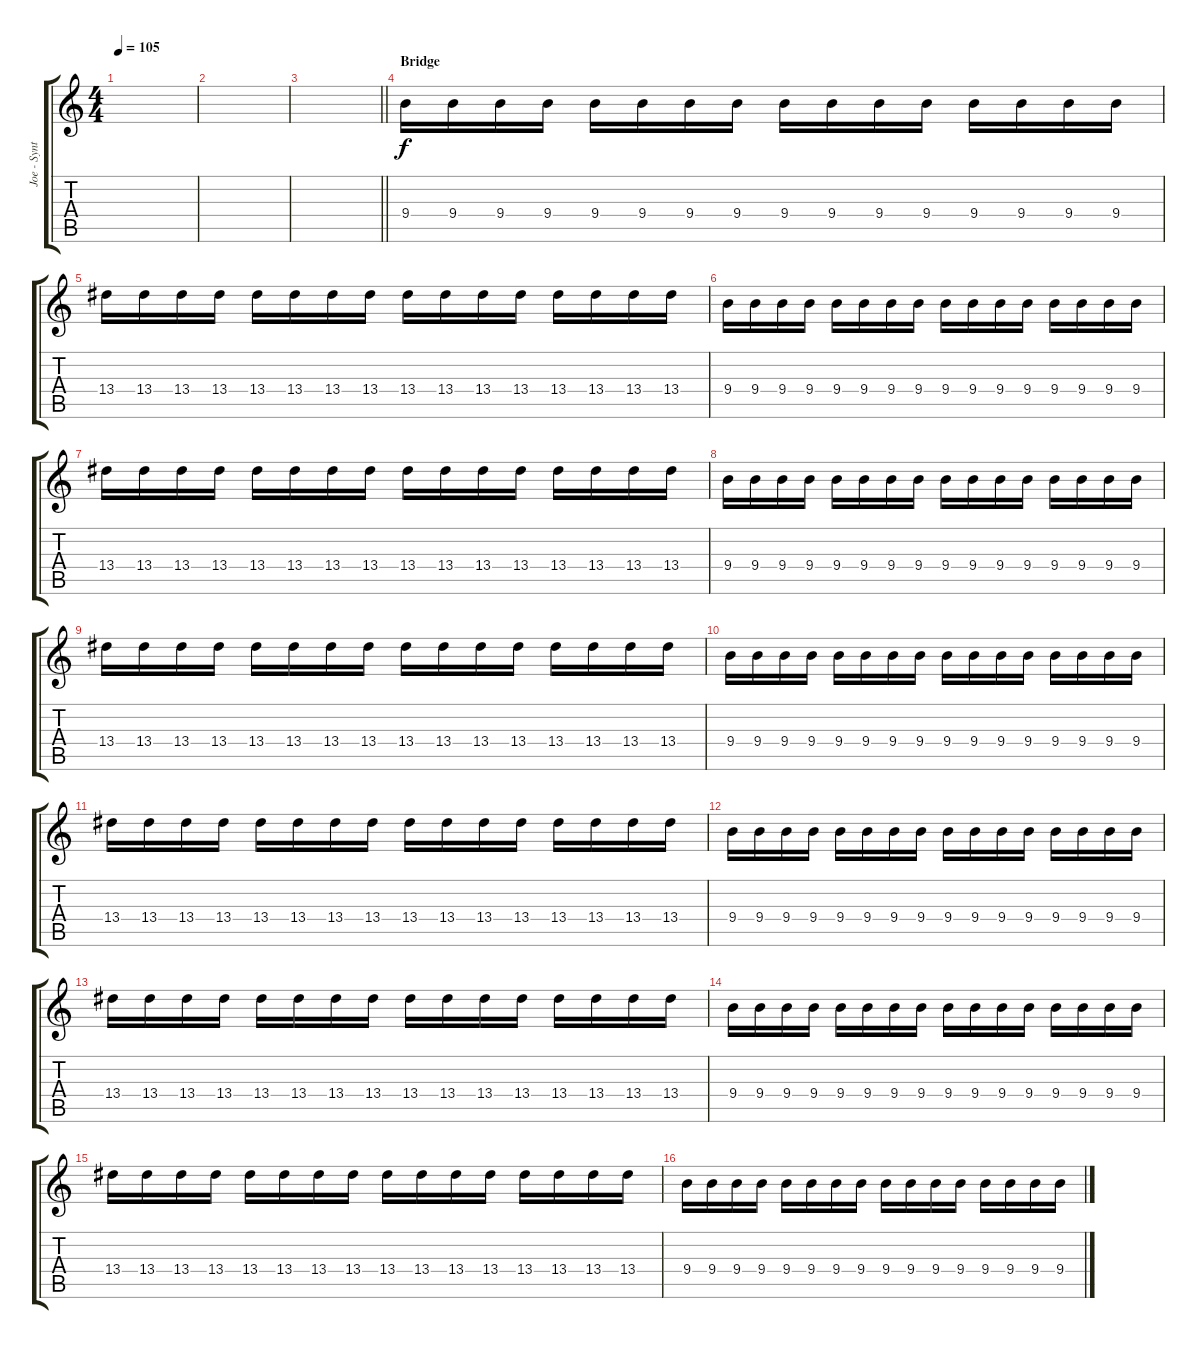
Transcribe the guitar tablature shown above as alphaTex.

\track ("Joe - Synth II" "Joe - Synt") {instrument electricguitarjazz}
\staff {score tabs}
\tuning (E4 B3 G3 D3 A2 E2) {hide}
\ts (4 4)
\tempo 105
\clef g2
\ks c
|
|
\barLineRight lightlight
|
\section ("" "Bridge")
9.4.16{volume 4} 9.4.16 9.4.16 9.4.16 9.4.16 9.4.16 9.4.16 9.4.16 9.4.16 9.4.16 9.4.16 9.4.16 9.4.16 9.4.16 9.4.16 9.4.16 |
13.4.16 13.4.16 13.4.16 13.4.16 13.4.16 13.4.16 13.4.16 13.4.16 13.4.16 13.4.16 13.4.16 13.4.16 13.4.16 13.4.16 13.4.16 13.4.16 |
9.4.16 9.4.16 9.4.16 9.4.16 9.4.16 9.4.16 9.4.16 9.4.16 9.4.16 9.4.16 9.4.16 9.4.16 9.4.16 9.4.16 9.4.16 9.4.16 |
13.4.16 13.4.16 13.4.16 13.4.16 13.4.16 13.4.16 13.4.16 13.4.16 13.4.16 13.4.16 13.4.16 13.4.16 13.4.16 13.4.16 13.4.16 13.4.16 |
9.4.16 9.4.16 9.4.16 9.4.16 9.4.16 9.4.16 9.4.16 9.4.16 9.4.16 9.4.16 9.4.16 9.4.16 9.4.16 9.4.16 9.4.16 9.4.16 |
13.4.16 13.4.16 13.4.16 13.4.16 13.4.16 13.4.16 13.4.16 13.4.16 13.4.16 13.4.16 13.4.16 13.4.16 13.4.16 13.4.16 13.4.16 13.4.16 |
9.4.16 9.4.16 9.4.16 9.4.16 9.4.16 9.4.16 9.4.16 9.4.16 9.4.16 9.4.16 9.4.16 9.4.16 9.4.16 9.4.16 9.4.16 9.4.16 |
13.4.16 13.4.16 13.4.16 13.4.16 13.4.16 13.4.16 13.4.16 13.4.16 13.4.16 13.4.16 13.4.16 13.4.16 13.4.16 13.4.16 13.4.16 13.4.16 |
9.4.16{volume 11} 9.4.16 9.4.16 9.4.16 9.4.16 9.4.16 9.4.16 9.4.16 9.4.16 9.4.16 9.4.16 9.4.16 9.4.16 9.4.16 9.4.16 9.4.16 |
13.4.16 13.4.16 13.4.16 13.4.16 13.4.16 13.4.16 13.4.16 13.4.16 13.4.16 13.4.16 13.4.16 13.4.16 13.4.16 13.4.16 13.4.16 13.4.16 |
9.4.16 9.4.16 9.4.16 9.4.16 9.4.16 9.4.16 9.4.16 9.4.16 9.4.16 9.4.16 9.4.16 9.4.16 9.4.16 9.4.16 9.4.16 9.4.16 |
13.4.16 13.4.16 13.4.16 13.4.16 13.4.16 13.4.16 13.4.16 13.4.16 13.4.16 13.4.16 13.4.16 13.4.16 13.4.16 13.4.16 13.4.16 13.4.16 |
9.4.16 9.4.16 9.4.16 9.4.16 9.4.16 9.4.16 9.4.16 9.4.16 9.4.16 9.4.16 9.4.16 9.4.16 9.4.16 9.4.16 9.4.16 9.4.16
